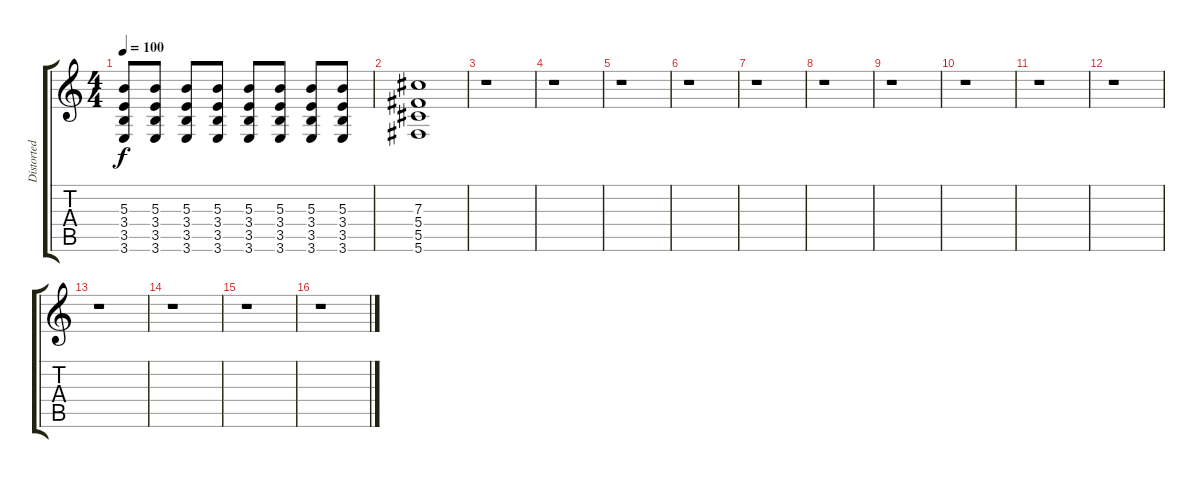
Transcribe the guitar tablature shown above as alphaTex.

\track ("Distorted Rhythm" "Distorted ") {instrument distortionguitar}
\staff {score tabs}
\tuning (Eb4 Bb3 Gb3 Db3 Ab2 Db2) {hide}
\ts (4 4)
\tempo 100
\clef g2
\ks c
(5.3 3.4 3.5 3.6).8{dy f} (5.3 3.4 3.5 3.6).8 (5.3 3.4 3.5 3.6).8 (5.3 3.4 3.5 3.6).8 (5.3 3.4 3.5 3.6).8 (5.3 3.4 3.5 3.6).8 (5.3 3.4 3.5 3.6).8 (5.3 3.4 3.5 3.6).8 |
(7.3 5.4 5.5 5.6).1 |
r.1 |
r.1 |
r.1 |
r.1 |
r.1 |
r.1 |
r.1 |
r.1 |
r.1 |
r.1 |
r.1 |
r.1 |
r.1 |
r.1
